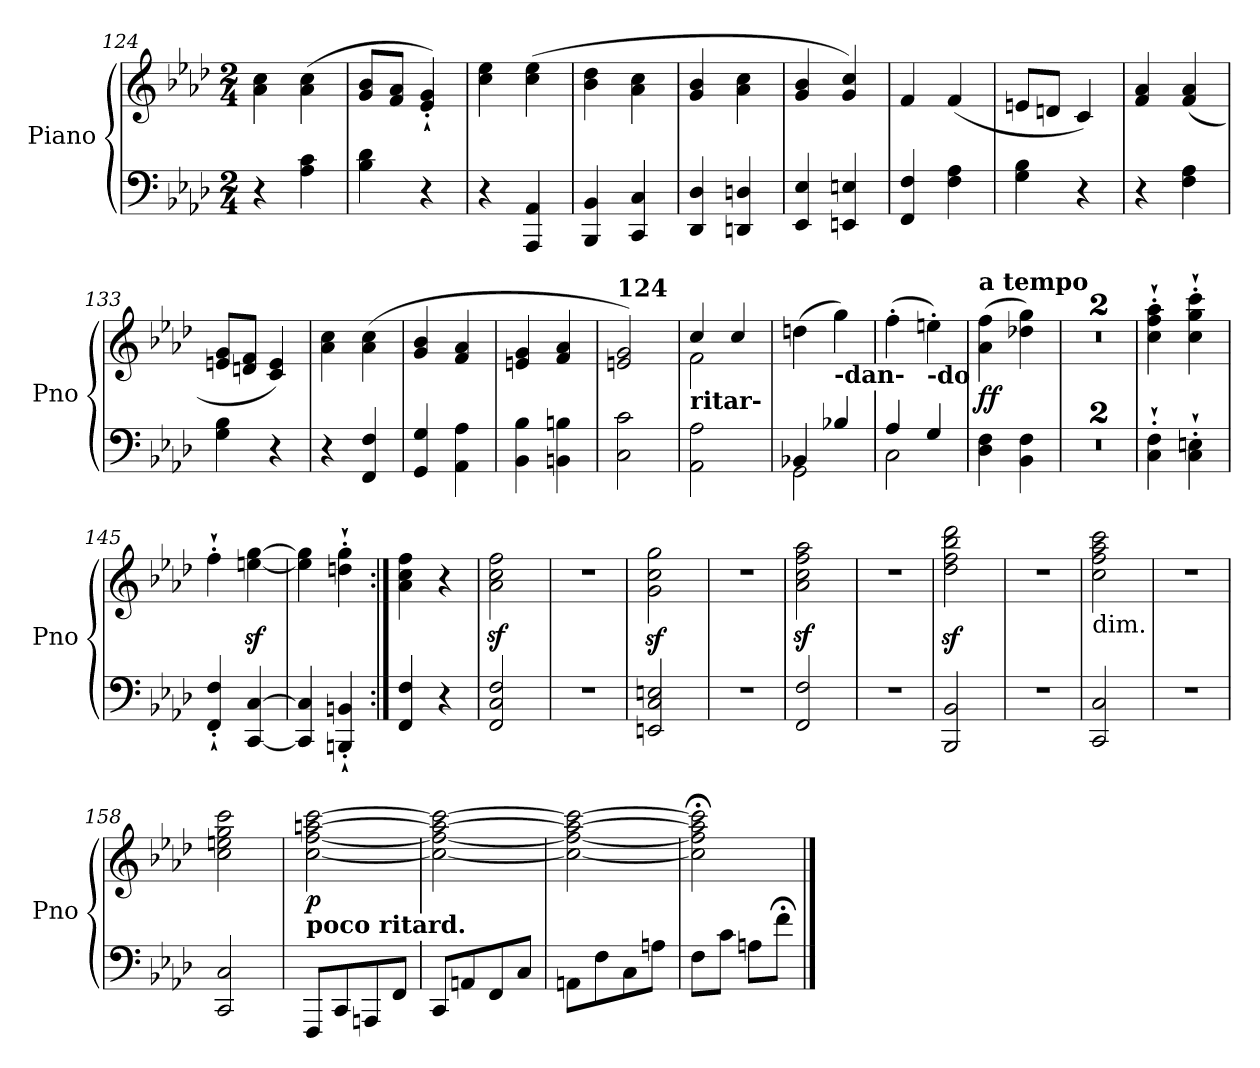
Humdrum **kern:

**kern	**kern	**dynam
*part1	*part1	*part1
*staff2	*staff1	*staff1/2
*I"Piano	*	*
*I'Pno	*	*
*clefF4	*clefG2	*
*k[b-e-a-d-]	*k[b-e-a-d-]	*
*A-:	*A-:	*
*M2/4	*M2/4	*
=124	=124	=124
4r	4a-\ 4cc\	.
4A-\ 4c\	(>4a-\ 4cc\	.
=125	=125	=125
4B-\ 4d-\	8g/ 8b-/L	.
.	8f/ 8a-/J	.
4r	4e-/'` 4g/'`)	.
=126	=126	=126
4r	4cc\ 4ee-\	.
4AAA-/ 4AA-/	(>4cc\ 4ee-\	.
=127	=127	=127
4BBB-/ 4BB-/	4b-\ 4dd-\	.
4CC/ 4C/	4a-\ 4cc\	.
!!LO:LB:g=z
=128	=128	=128
4DD-/ 4D-/	4g/ 4b-/	.
4DDn/ 4Dn/	4a-\ 4cc\	.
=129	=129	=129
4EE-/ 4E-/	4g/ 4b-/	.
4EEn/ 4En/	4g/ 4cc/)	.
=130	=130	=130
4FF/ 4F/	4f/	.
4F\ 4A-\	(<4f/	.
=131	=131	=131
4G\ 4B-\	8en/L	.
.	8dn/J	.
4r	4c/)	.
=132	=132	=132
4r	4f/ 4a-/	.
4F\ 4A-\	(<4f/ 4a-/	.
=133	=133	=133
4G\ 4B-\	8en/ 8g/L	.
.	8dn/ 8f/J	.
4r	4c/ 4e/)	.
=134	=134	=134
4r	4a-\ 4cc\	.
4FF/ 4F/	(>4a-\ 4cc\	.
=135	=135	=135
4GG/ 4G/	4g/ 4b-/	.
4AA-\ 4A-\	4f/ 4a-/	.
=136	=136	=136
4BB-\ 4B-\	4en/ 4g/	.
4BBn\ 4Bn\	4f/ 4a-/	.
=137	=137	=137
!	!LO:TX:a:B:t=124	!
2C\ 2c\	2en/ 2g/)	.
=138	=138	=138
*	*^	*
!	!LO:TX:b:B:t=ritar-	!	!
2AA-\ 2A-\	4cc/	2f\	.
.	4cc/	.	.
*	*v	*v	*
=139	=139	=139
*^	*	*
4BB-X/	2GG\	(>4ddn\	.
!	!	!LO:TX:b:B:t=-dan-	!
4B-X/	.	4gg\)	.
=140	=140	=140	=140
4A-/	2C\	(>4ff'\	.
!	!	!LO:TX:b:B:t=-do	!
4G/	.	4een'\)	.
*v	*v	*	*
=141	=141	=141
!	!LO:TX:a:B:t=a tempo	!
!	!	!LO:DY:b
4D-\ 4F\	(>4a-\ 4ff\	ff
4BB-\ 4F\	4dd-X\ 4gg\)	.
!!LO:LB:g=z
=142	=142	=142
2r	2r	.
=143	=143	=143
2r	2r	.
=144	=144	=144
4C\'` 4F\'`	4cc\'` 4ff\'` 4aa-\'`	.
4C\'` 4En\'`	4cc\'` 4gg\'` 4ccc\'`	.
=145	=145	=145
4FF/'` 4F/'`	4ff'`\	.
[4CC/ [4C/	[4een\z< [4gg\z<	.
=146	=146	=146
4CC/] 4C/]	4ee\] 4gg\]	.
4BBBn/'` 4BBn/'`	4ddn\'` 4gg\'`	.
=147:|!	=147:|!	=147:|!
4FF/ 4F/	4a-\ 4cc\ 4ff\	.
4r	4r	.
=148	=148	=148
2FF/ 2C/ 2F/	2a-\z< 2cc\z< 2ff\z<	.
=149	=149	=149
2r	2r	.
=150	=150	=150
2EEn/ 2C/ 2En/	2g\z< 2cc\z< 2gg\z<	.
=151	=151	=151
2r	2r	.
=152	=152	=152
2FF/ 2F/	2a-\z< 2cc\z< 2ff\z< 2aa-\z<	.
=153	=153	=153
2r	2r	.
=154	=154	=154
2BBB-/ 2BB-/	2dd-\z< 2ff\z< 2bb-\z< 2ddd-\z<	.
=155	=155	=155
2r	2r	.
=156	=156	=156
!	!LO:TX:b:t=dim.	!
2CC/ 2C/	2cc\ 2ff\ 2aa-\ 2ccc\	.
=157	=157	=157
2r	2r	.
=158	=158	=158
2CC/ 2C/	2cc\ 2een\ 2gg\ 2ccc\	.
!!LO:LB:g=z
=159	=159	=159
!	!LO:TX:b:B:t=poco ritard.	!
!	!	!LO:DY:b
8FFF/L	[2cc\ [2ff\ [2aan\ [2ccc\	p
8CC/	.	.
8AAAn/	.	.
8FF/J	.	.
=160	=160	=160
8CC/L	2cc\_ 2ff\_ 2aa\_ 2ccc\_	.
8AAn/	.	.
8FF/	.	.
8C/J	.	.
=161	=161	=161
8AAn\L	2cc\_ 2ff\_ 2aa\_ 2ccc\_	.
8F\	.	.
8C\	.	.
8An\J	.	.
=162	=162	=162
8F\L	2cc\];< 2ff\];< 2aa\];< 2ccc\];<	.
8c\J	.	.
8An\L	.	.
8f;<\J	.	.
==	==	==
*-	*-	*-
